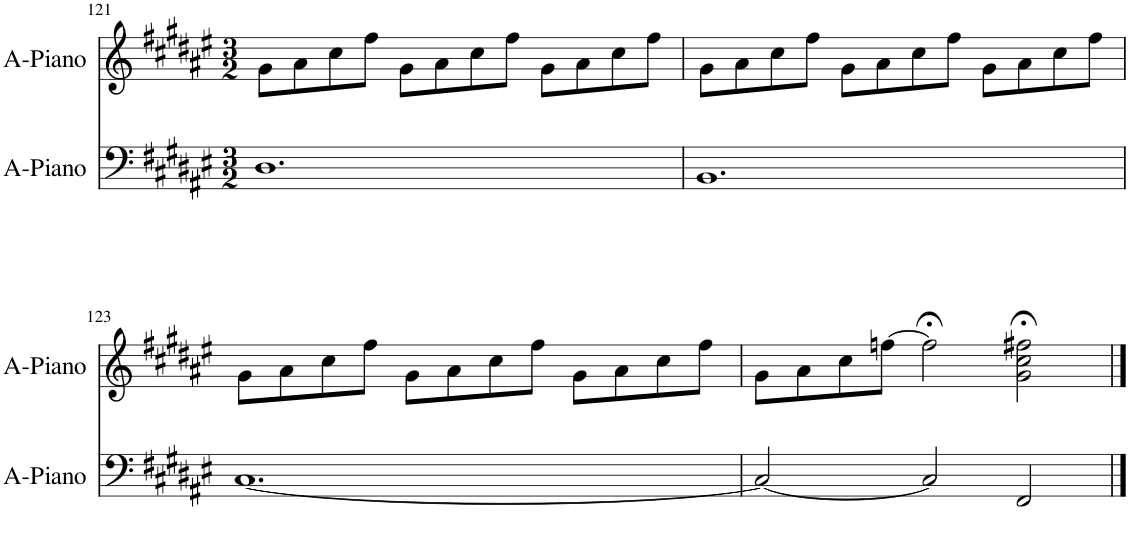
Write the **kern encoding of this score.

**kern	**kern
*part2	*part1
*staff2	*staff1
*I"Acoustic Piano	*I"Acoustic Piano
*I'A-Piano	*I'A-Piano
!!LO:PB:g=z
*clefF4	*clefG2
*k[f#c#g#d#a#e#]	*k[f#c#g#d#a#e#]
*M3/2	*M3/2
=121	=121
1.D#	8g#\L
.	8a#\
.	8cc#\
.	8ff#\J
.	8g#\L
.	8a#\
.	8cc#\
.	8ff#\J
.	8g#\L
.	8a#\
.	8cc#\
.	8ff#\J
=122	=122
1.BB	8g#\L
.	8a#\
.	8cc#\
.	8ff#\J
.	8g#\L
.	8a#\
.	8cc#\
.	8ff#\J
.	8g#\L
.	8a#\
.	8cc#\
.	8ff#\J
!!LO:LB:g=z
=123	=123
[1.C#	8g#\L
.	8a#\
.	8cc#\
.	8ff#\J
.	8g#\L
.	8a#\
.	8cc#\
.	8ff#\J
.	8g#\L
.	8a#\
.	8cc#\
.	8ff#\J
=124	=124
2C#/_	8g#\L
.	8a#\
.	8cc#\
.	[8ffn\J
2C#/]	2ff;<\]
2FF#/	2g#\;< 2cc#\;< 2ff#X\;<
==	==
*-	*-
